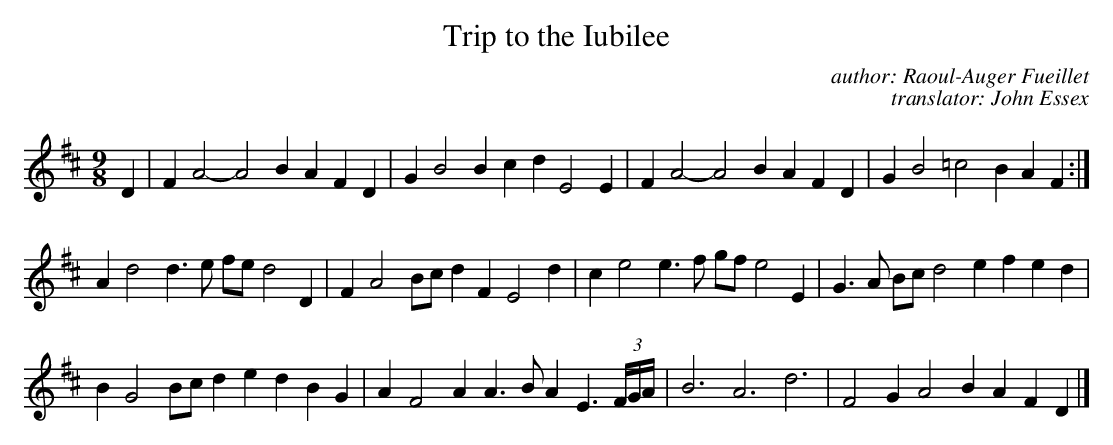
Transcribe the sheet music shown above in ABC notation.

X:1
T: Trip to the Iubilee
C: author: Raoul-Auger Fueillet
C: translator: John Essex
L: 1/8
M: 9/8
K: D
D2 |\
F2A4- A4B2 A2F2D2 | G2B4 B2c2d2 E4E2 |\
F2A4- A4B2 A2F2D2 | G2B4 =c4B2 A2F2 :|
A2d4 d3e fe d4D2 | F2A4 Bcd2F2 E4d2 |\
c2e4 e3f gf e4E2 | G3A Bc d4e2 f2e2d2 |
B2G4 Bcd2e2 d2B2G2 | A2F4  A2A3B A2E3(3F/G/A/ |\
B6 A6 d6 | F4G2 A4B2 A2F2D2 |]
